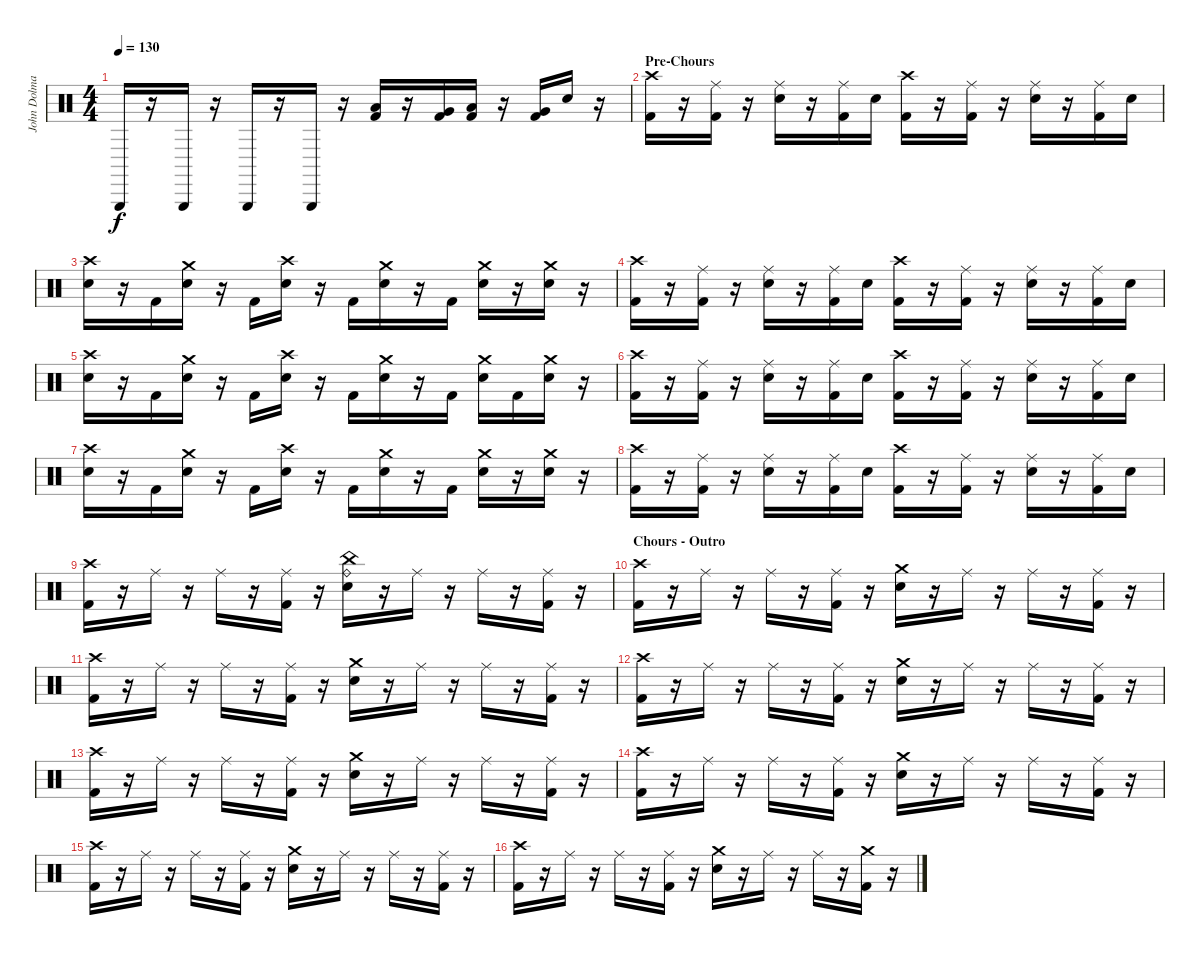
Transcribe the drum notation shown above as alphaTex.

\track ("John Dolmayan" "John Dolma") {instrument percussion}
\staff {score}
\articulation defaults
\ts (4 4)
\tempo 130
\clef neutral
\ks c "Triangle (hit)".16{dy f}
r.16 "Triangle (hit)".16 r.16 "Triangle (hit)".16 r.16 "Triangle (hit)".16 r.16 ("Low Tom (hit)" "Kick (hit) 2").16 r.16 ("Very Low Tom (hit)" "Kick (hit) 2").16 ("Low Floor Tom (hit)" "Kick (hit) 2").16 r.16 ("Very Low Tom (hit)" "Kick (hit) 2").16 "Electric Snare (hit)".16 r.16 |
\section ("" "Pre-Chours")
("Crash high (hit)" "Kick (hit) 2").16 r.16 ("Ride (middle)" "Kick (hit) 2").16 r.16 ("Ride (middle)" "Electric Snare (hit)").16 r.16 ("Ride (middle)" "Kick (hit) 2").16 "Electric Snare (hit)".16 ("Crash high (hit)" "Kick (hit) 2").16 r.16 ("Ride (middle)" "Kick (hit) 2").16 r.16 ("Ride (middle)" "Electric Snare (hit)").16 r.16 ("Ride (middle)" "Kick (hit) 2").16 "Electric Snare (hit)".16 |
("Crash high (hit)" "Electric Snare (hit)").16 r.16 "Kick (hit) 2".16 ("Crash medium (hit)" "Electric Snare (hit)").16 r.16 "Kick (hit) 2".16 ("Crash high (hit)" "Electric Snare (hit)").16 r.16 "Kick (hit) 2".16 ("Crash medium (hit)" "Electric Snare (hit)").16 r.16 "Kick (hit) 2".16 ("Crash medium (hit)" "Electric Snare (hit)").16 r.16 ("Crash medium (hit)" "Electric Snare (hit)").16 r.16 |
("Crash high (hit)" "Kick (hit) 2").16 r.16 ("Ride (middle)" "Kick (hit) 2").16 r.16 ("Ride (middle)" "Electric Snare (hit)").16 r.16 ("Ride (middle)" "Kick (hit) 2").16 "Electric Snare (hit)".16 ("Crash high (hit)" "Kick (hit) 2").16 r.16 ("Ride (middle)" "Kick (hit) 2").16 r.16 ("Ride (middle)" "Electric Snare (hit)").16 r.16 ("Ride (middle)" "Kick (hit) 2").16 "Electric Snare (hit)".16 |
("Crash high (hit)" "Electric Snare (hit)").16 r.16 "Kick (hit) 2".16 ("Crash medium (hit)" "Electric Snare (hit)").16 r.16 "Kick (hit) 2".16 ("Crash high (hit)" "Electric Snare (hit)").16 r.16 "Kick (hit) 2".16 ("Crash medium (hit)" "Electric Snare (hit)").16 r.16 "Kick (hit) 2".16 ("Crash medium (hit)" "Electric Snare (hit)").16 "Kick (hit) 2".16 ("Crash medium (hit)" "Electric Snare (hit)").16 r.16 |
("Crash high (hit)" "Kick (hit) 2").16 r.16 ("Ride (middle)" "Kick (hit) 2").16 r.16 ("Ride (middle)" "Electric Snare (hit)").16 r.16 ("Ride (middle)" "Kick (hit) 2").16 "Electric Snare (hit)".16 ("Crash high (hit)" "Kick (hit) 2").16 r.16 ("Ride (middle)" "Kick (hit) 2").16 r.16 ("Ride (middle)" "Electric Snare (hit)").16 r.16 ("Ride (middle)" "Kick (hit) 2").16 "Electric Snare (hit)".16 |
("Crash high (hit)" "Electric Snare (hit)").16 r.16 "Kick (hit) 2".16 ("Crash medium (hit)" "Electric Snare (hit)").16 r.16 "Kick (hit) 2".16 ("Crash high (hit)" "Electric Snare (hit)").16 r.16 "Kick (hit) 2".16 ("Crash medium (hit)" "Electric Snare (hit)").16 r.16 "Kick (hit) 2".16 ("Crash medium (hit)" "Electric Snare (hit)").16 r.16 ("Crash medium (hit)" "Electric Snare (hit)").16 r.16 |
("Crash high (hit)" "Kick (hit) 2").16 r.16 ("Ride (middle)" "Kick (hit) 2").16 r.16 ("Ride (middle)" "Electric Snare (hit)").16 r.16 ("Ride (middle)" "Kick (hit) 2").16 "Electric Snare (hit)".16 ("Crash high (hit)" "Kick (hit) 2").16 r.16 ("Ride (middle)" "Kick (hit) 2").16 r.16 ("Ride (middle)" "Electric Snare (hit)").16 r.16 ("Ride (middle)" "Kick (hit) 2").16 "Electric Snare (hit)".16 |
("Crash high (hit)" "Kick (hit) 2").16 r.16 "Ride (middle)".16 r.16 "Ride (middle)".16 r.16 ("Ride (middle)" "Kick (hit) 2").16 r.16 ("China (hit)" "Ride (bell)" "Electric Snare (hit)").16 r.16 "Ride (middle)".16 r.16 "Ride (middle)".16 r.16 ("Ride (middle)" "Kick (hit) 2").16 r.16 |
\section ("" "Chours - Outro")
("Crash high (hit)" "Kick (hit) 2").16 r.16 "Ride (middle)".16 r.16 "Ride (middle)".16 r.16 ("Ride (middle)" "Kick (hit) 2").16 r.16 ("Crash medium (hit)" "Electric Snare (hit)").16 r.16 "Ride (middle)".16 r.16 "Ride (middle)".16 r.16 ("Ride (middle)" "Kick (hit) 2").16 r.16 |
("Crash high (hit)" "Kick (hit) 2").16 r.16 "Ride (middle)".16 r.16 "Ride (middle)".16 r.16 ("Ride (middle)" "Kick (hit) 2").16 r.16 ("Crash medium (hit)" "Electric Snare (hit)").16 r.16 "Ride (middle)".16 r.16 "Ride (middle)".16 r.16 ("Ride (middle)" "Kick (hit) 2").16 r.16 |
("Crash high (hit)" "Kick (hit) 2").16 r.16 "Ride (middle)".16 r.16 "Ride (middle)".16 r.16 ("Ride (middle)" "Kick (hit) 2").16 r.16 ("Crash medium (hit)" "Electric Snare (hit)").16 r.16 "Ride (middle)".16 r.16 "Ride (middle)".16 r.16 ("Ride (middle)" "Kick (hit) 2").16 r.16 |
("Crash high (hit)" "Kick (hit) 2").16 r.16 "Ride (middle)".16 r.16 "Ride (middle)".16 r.16 ("Ride (middle)" "Kick (hit) 2").16 r.16 ("Crash medium (hit)" "Electric Snare (hit)").16 r.16 "Ride (middle)".16 r.16 "Ride (middle)".16 r.16 ("Ride (middle)" "Kick (hit) 2").16 r.16 |
("Crash high (hit)" "Kick (hit) 2").16 r.16 "Ride (middle)".16 r.16 "Ride (middle)".16 r.16 ("Ride (middle)" "Kick (hit) 2").16 r.16 ("Crash medium (hit)" "Electric Snare (hit)").16 r.16 "Ride (middle)".16 r.16 "Ride (middle)".16 r.16 ("Ride (middle)" "Kick (hit) 2").16 r.16 |
("Crash high (hit)" "Kick (hit) 2").16 r.16 "Ride (middle)".16 r.16 "Ride (middle)".16 r.16 ("Ride (middle)" "Kick (hit) 2").16 r.16 ("Crash medium (hit)" "Electric Snare (hit)").16 r.16 "Ride (middle)".16 r.16 "Ride (middle)".16 r.16 ("Ride (middle)" "Kick (hit) 2").16 r.16 |
("Crash high (hit)" "Kick (hit) 2").16 r.16 "Ride (middle)".16 r.16 "Ride (middle)".16 r.16 ("Ride (middle)" "Kick (hit) 2").16 r.16 ("Crash medium (hit)" "Electric Snare (hit)").16 r.16 "Ride (middle)".16 r.16 "Ride (middle)".16 r.16 ("Crash medium (hit)" "Kick (hit) 2").16 r.16
